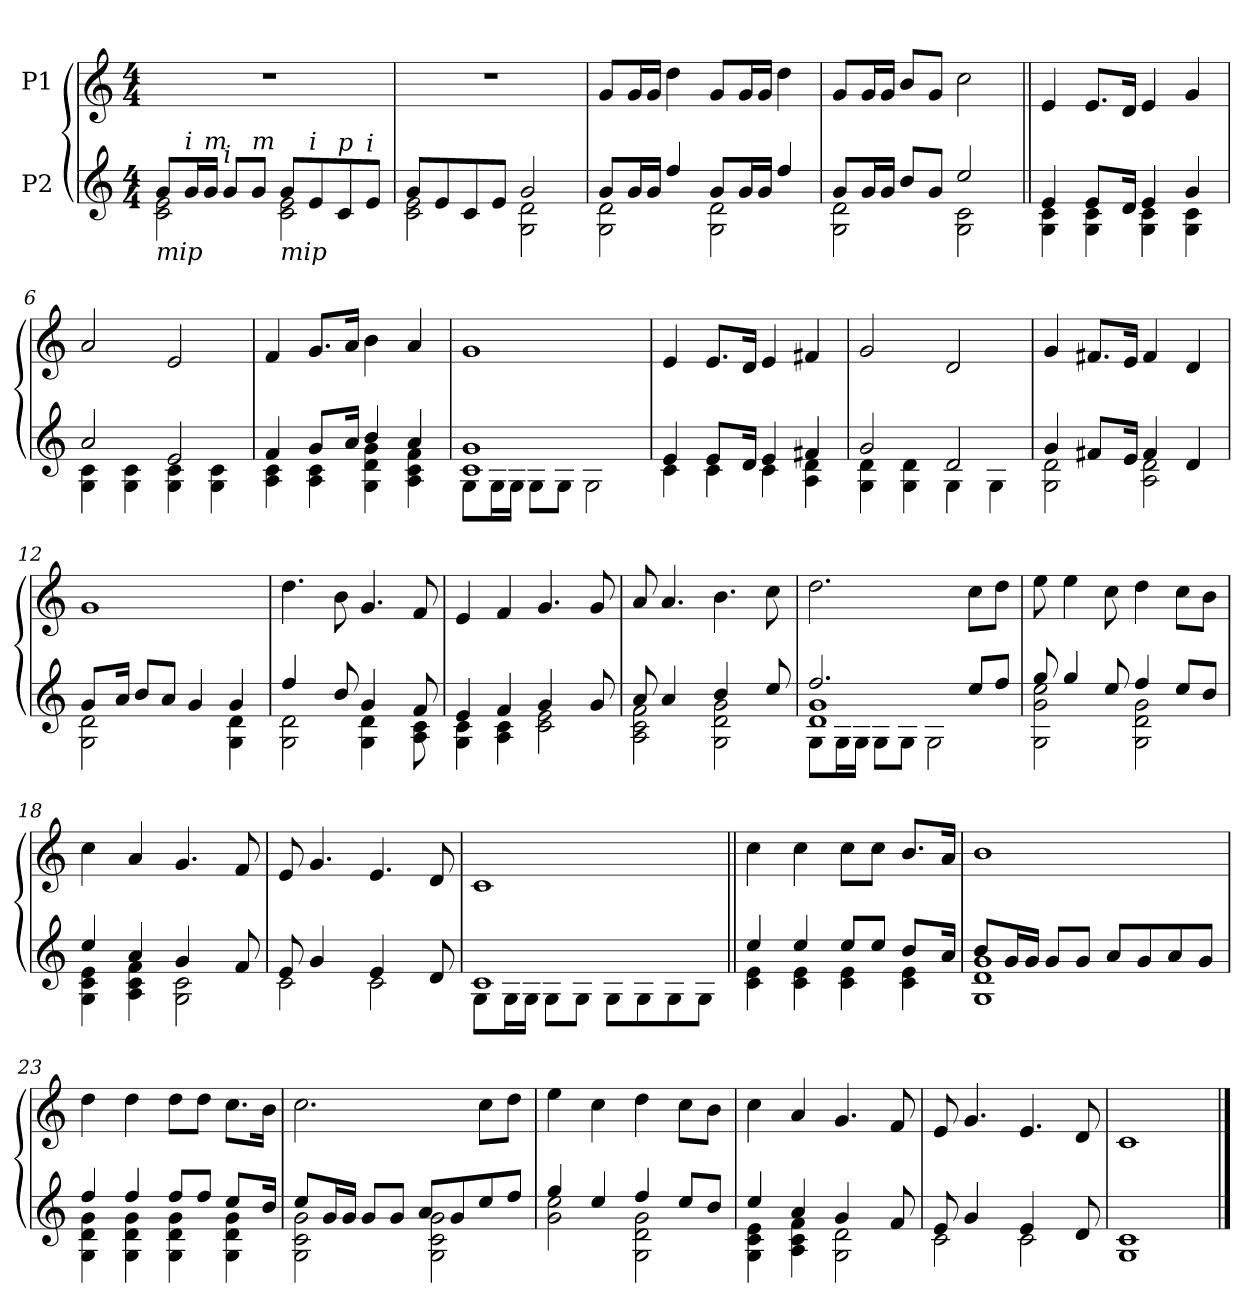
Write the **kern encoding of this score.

**kern	**kern
*part2	*part1
*staff2	*staff1
*I"P2	*I"P1
*stria4	*
*	*clefG2
*k[]	*k[]
*M4/4	*M4/4
=1	=1
*^	*
!LO:TX:b:i:t=mip	!	!
8g/L	2c\ 2e\	1r
!LO:TX:a:i:t=i	!	!
16g/L	.	.
!LO:TX:a:i:t=m	!	!
16g/JJ	.	.
!LO:TX:a:i:t=i	!	!
8g/L	.	.
!LO:TX:a:i:t=m	!	!
8g/J	.	.
!LO:TX:b:i:t=mip	!	!
8g/L	2c\ 2e\	.
!LO:TX:a:i:t=i	!	!
8e/	.	.
!LO:TX:a:i:t=p	!	!
8c/	.	.
!LO:TX:a:i:t=i	!	!
8e/J	.	.
=2	=2	=2
8g/L	2c\ 2e\	1r
8e/	.	.
8c/	.	.
8e/J	.	.
2g/	2G\ 2d\	.
=3	=3	=3
8g/L	2G\ 2d\	8g/L
16g/L	.	16g/L
16g/JJ	.	16g/JJ
4dd/	.	4dd\
8g/L	2G\ 2d\	8g/L
16g/L	.	16g/L
16g/JJ	.	16g/JJ
4dd/	.	4dd\
=4	=4	=4
8g/L	2G\ 2d\	8g/L
16g/L	.	16g/L
16g/JJ	.	16g/JJ
8b/L	.	8b/L
8g/J	.	8g/J
2cc/	2G\ 2c\	2cc\
=5||	=5||	=5||
4e/	4G\ 4c\	4e/
!LO:N:vis=8	!	!
8.e/L	4G\ 4c\	8.e/L
16d/Jk	.	16d/Jk
4e/	4G\ 4c\	4e/
4g/	4G\ 4c\	4g/
=6	=6	=6
2a/	4G\ 4c\	2a/
.	4G\ 4c\	.
2e/	4G\ 4c\	2e/
.	4G\ 4c\	.
!!LO:LB:g=z
=7	=7	=7
4f/	4A\ 4c\	4f/
!LO:N:vis=8	!	!
8.g/L	4A\ 4c\	8.g/L
16a/Jk	.	16a/Jk
4b/	4G\ 4d\ 4g\	4b\
4a/	4A\ 4c\ 4f\	4a/
=8	=8	=8
1c 1g	8G\L	1g
.	16G\L	.
.	16G\JJ	.
.	8G\L	.
.	8G\J	.
.	2G\	.
=9	=9	=9
4e/	4c\	4e/
!LO:N:vis=8	!	!
8.e/L	4c\	8.e/L
16d/Jk	.	16d/Jk
4e/	4c\	4e/
4f#/	4A\ 4d\	4f#X/
=10	=10	=10
2g/	4G\ 4d\	2g/
.	4G\ 4d\	.
2d/	4G\	2d/
.	4G\	.
=11	=11	=11
4g/	2G\ 2d\	4g/
!LO:N:vis=8	!	!
8.f#/L	.	8.f#X/L
16e/Jk	.	16e/Jk
4f#/	2A\ 2d\	4f#/
4d/	.	4d/
=12	=12	=12
!LO:N:vis=8	!LO:N:vis=2	!
8.g/L	2.G\ 2.d\	1g
16a/Jk	.	.
8b/L	.	.
8a/J	.	.
4g/	.	.
4g/	4G\ 4d\	.
=13	=13	=13
!LO:N:vis=4	!	!
4.dd/	2G\ 2d\	4.dd\
8b/	.	8b\
!LO:N:vis=4	!LO:N:vis=4	!
4.g/	4.G\ 4.d\	4.g/
8f/	8A\ 8c\	8f/
!!LO:LB:g=z
=14	=14	=14
4e/	4G\ 4c\	4e/
4f/	4A\ 4c\	4f/
!LO:N:vis=4	!	!
4.g/	2c\ 2e\	4.g/
8g/	.	8g/
=15	=15	=15
8a/	2A\ 2c\ 2f\	8a/
!LO:N:vis=4	!	!
4.a/	.	4.a/
!LO:N:vis=4	!	!
4.b/	2G\ 2d\ 2g\	4.b\
8cc/	.	8cc\
*v	*v	*
=16	=16
!LO:N:vis=2	!
*^	*^
*	*^	*	*
2.dd/	8G\L	1d 1g	2.dd\	8ryy
.	16G\L	.	.	2..ryy
.	16G\JJ	.	.	.
.	8G\L	.	.	.
.	8G\J	.	.	.
.	2G\	.	.	.
8cc/L	.	.	8cc\L	.
8dd/J	.	.	8dd\J	.
*	*v	*v	*	*
=17	=17	=17	=17
8ee/	2G\ 2g\ 2cc\	8ee\	2ryy
4ee/	.	4ee\	.
8cc/	.	8cc\	.
4dd/	2G\ 2d\ 2g\	4dd\	2ryy
8cc/L	.	8cc\L	.
8b/J	.	8b\J	.
*	*	*v	*v
=18	=18	=18
4cc/	4G\ 4c\ 4e\	4cc\
4a/	4A\ 4c\ 4f\	4a/
!LO:N:vis=4	!	!
4.g/	2G\ 2c\	4.g/
8f/	.	8f/
=19	=19	=19
8e/	2c\	8e/
!LO:N:vis=4	!	!
4.g/	.	4.g/
!LO:N:vis=4	!	!
4.e/	2c\	4.e/
8d/	.	8d/
!!LO:LB:g=z
=20	=20	=20
1c	8G\L	1c
.	16G\L	.
.	16G\JJ	.
.	8G\L	.
.	8G\J	.
.	8G\L	.
.	8G\	.
.	8G\	.
.	8G\J	.
=21||	=21||	=21||
4cc/	4c\ 4e\	4cc\
4cc/	4c\ 4e\	4cc\
8cc/L	4c\ 4e\	8cc\L
8cc/J	.	8cc\J
!LO:N:vis=8	!	!
8.b/L	4c\ 4e\	8.b/L
16a/Jk	.	16a/Jk
=22	=22	=22
8b/L	1G 1d 1g	1b
16g/L	.	.
16g/JJ	.	.
8g/L	.	.
8g/J	.	.
8a/L	.	.
8g/	.	.
8a/	.	.
8g/J	.	.
=23	=23	=23
4dd/	4G\ 4d\ 4g\	4dd\
4dd/	4G\ 4d\ 4g\	4dd\
8dd/L	4G\ 4d\ 4g\	8dd\L
8dd/J	.	8dd\J
!LO:N:vis=8	!	!
8.cc/L	4G\ 4d\ 4g\	8.cc\L
16b/Jk	.	16b\Jk
=24	=24	=24
8cc/L	2G\ 2c\ 2g\	2.cc\
16g/L	.	.
16g/JJ	.	.
8g/L	.	.
8g/J	.	.
8a/L	2G\ 2c\ 2g\	.
8g/	.	.
8cc/	.	8cc\L
8dd/J	.	8dd\J
=25	=25	=25
4ee/	2g\ 2cc\	4ee\
4cc/	.	4cc\
4dd/	2G\ 2d\ 2g\	4dd\
8cc/L	.	8cc\L
8b/J	.	8b\J
!!LO:LB:g=z
=26	=26	=26
4cc/	4G\ 4c\ 4e\	4cc\
4a/	4A\ 4c\ 4f\	4a/
!LO:N:vis=4	!	!
4.g/	2G\ 2d\	4.g/
8f/	.	8f/
=27	=27	=27
8e/	2c\	8e/
!LO:N:vis=4	!	!
4.g/	.	4.g/
!LO:N:vis=4	!	!
4.e/	2c\	4.e/
8d/	.	8d/
=28	=28	=28
1c	1G	1c
*v	*v	*
==	==
*-	*-
